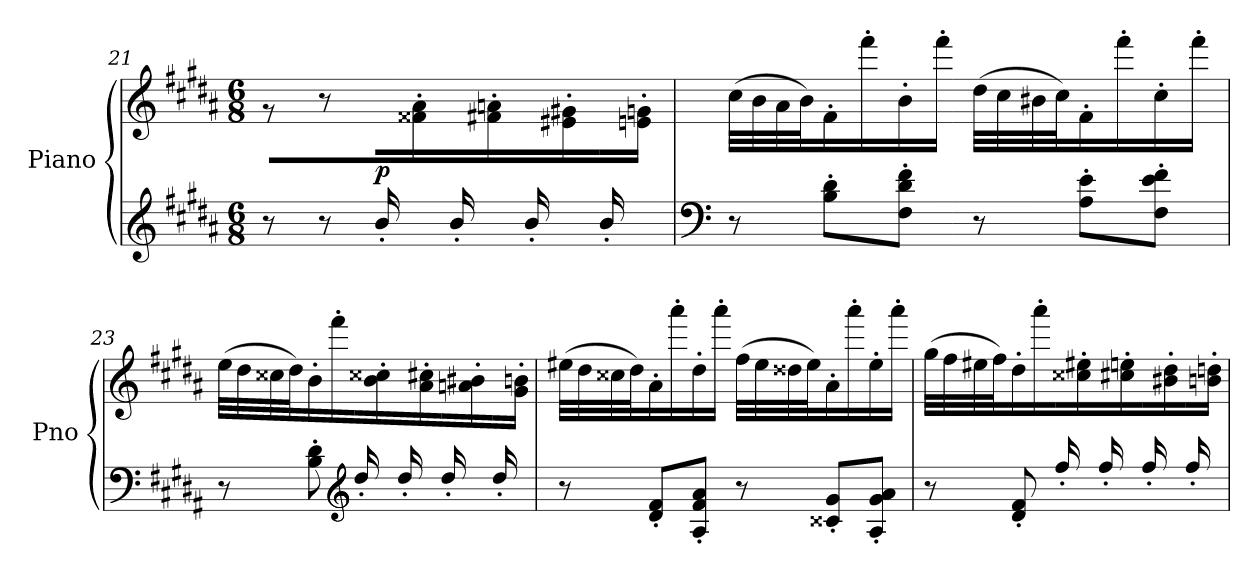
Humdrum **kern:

**kern	**kern	**dynam
*part1	*part1	*part1
*staff2	*staff1	*staff1/2
*I"Piano	*	*
*I'Pno	*	*
*clefG2	*clefG2	*
*k[f#c#g#d#a#]	*k[f#c#g#d#a#]	*
*M6/8	*M6/8	*
=21	=21	=21
*^	*	*
4ryy	8r	8r	.
.	8r	8r	.
!	!	!	!LO:DY:b
16b'/LL	2ryy	16ryy	p
16ryy	.	16f##X\' 16a#\'JJ	.
16b'/LL	.	16ryy	.
16ryy	.	16f#X\' 16an\'JJ	.
16b'/LL	.	16ryy	.
16ryy	.	16e#X\' 16g#X\'JJ	.
16b'/LL	.	16ryy	.
16ryy	.	16en\' 16gn\'JJ	.
*v	*v	*	*
=22	=22	=22
*clefF4	*	*
8r	(>32cc#\LLL	.
.	32b\	.
.	32a#\	.
.	32b\J)	.
8B\' 8d#\'L	16f#'\	.
.	16fff#'\	.
8F#\' 8d#\' 8f#\'J	16b'\	.
.	16fff#'\JJ	.
8r	(>32dd#\LLL	.
.	32cc#\	.
.	32b#X\	.
.	32cc#\J)	.
8A#\' 8e\'L	16f#'\	.
.	16fff#'\	.
8F#\' 8e\' 8f#\'J	16cc#'\	.
.	16fff#'\JJ	.
!!LO:PB:g=z
=23	=23	=23
*^	*	*
4ryy	8r	(>32ee\LLL	.
.	.	32dd#\	.
.	.	32cc##X\	.
.	.	32dd#\J)	.
.	8B\' 8d#\'	16b'\	.
.	.	16fff#'\JJ	.
*clefG2	*	*	*
16dd#'/LL	2ryy	16ryy	.
16ryy	.	16b\' 16cc##X\'JJ	.
16dd#'/LL	.	16ryy	.
16ryy	.	16a#\' 16cc#X\'JJ	.
16dd#'/LL	.	16ryy	.
16ryy	.	16an\' 16b#X\'JJ	.
16dd#'/LL	.	16ryy	.
16ryy	.	16g#\' 16bn\'JJ	.
*v	*v	*	*
=24	=24	=24
8r	(>32ee#X\LLL	.
.	32dd#\	.
.	32cc##X\	.
.	32dd#\J)	.
8d#/' 8f#/'L	16a#'\	.
.	16aaa#'\	.
8A#/' 8f#/' 8a#/'J	16dd#'\	.
.	16aaa#'\JJ	.
8r	(>32ff#\LLL	.
.	32ee#\	.
.	32dd##X\	.
.	32ee#\J)	.
8c##X/' 8g#/'L	16a#'\	.
.	16aaa#'\	.
8A#/' 8g#/' 8a#/'J	16ee#'\	.
.	16aaa#'\JJ	.
!!LO:LB:g=z
=25	=25	=25
*^	*	*
4ryy	8r	(>32gg#\LLL	.
.	.	32ff#\	.
.	.	32ee#X\	.
.	.	32ff#\J)	.
.	8d#/' 8f#/'	16dd#'\	.
.	.	16aaa#'\JJ	.
16ff#'/LL	2ryy	16ryy	.
16ryy	.	16cc##X\' 16ee#X\'JJ	.
16ff#'/LL	.	16ryy	.
16ryy	.	16cc#X\' 16een\'JJ	.
16ff#'/LL	.	16ryy	.
16ryy	.	16b#X\' 16dd#\'JJ	.
16ff#'/LL	.	16ryy	.
16ryy	.	16bn\' 16ddn\'JJ	.
*v	*v	*	*
=	=	=
*-	*-	*-
